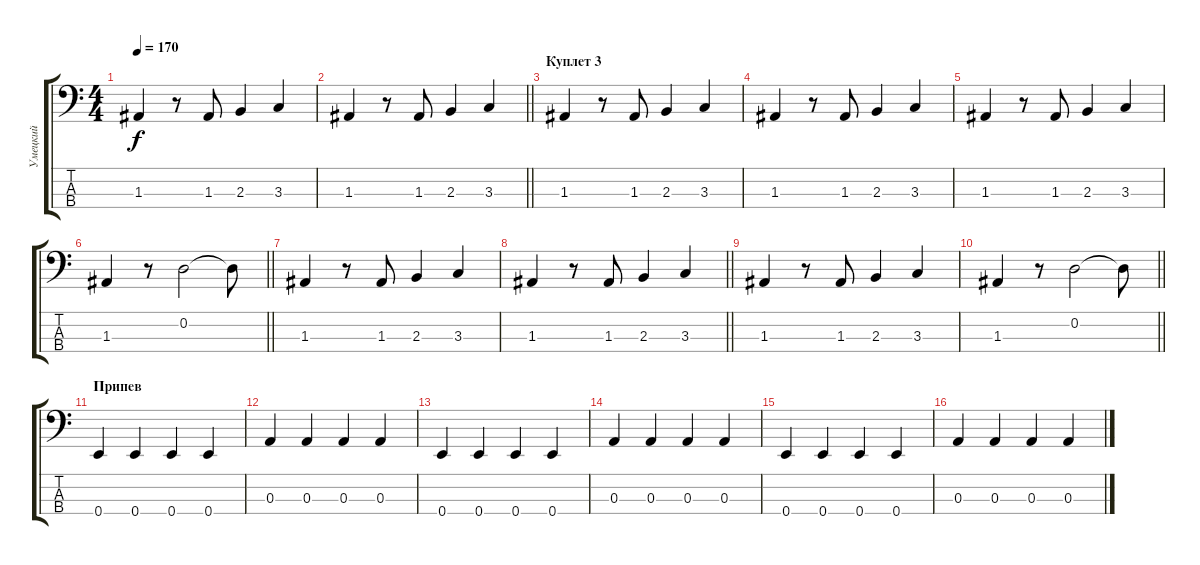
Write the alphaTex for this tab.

\track ("Умецкий" "Умецкий") {instrument slapbass1}
\staff {score tabs}
\tuning (G2 D2 A1 E1) {hide}
\ts (4 4)
\tempo 170
\clef f4
\ks c
1.3.4{dy f} r.8 1.3.8 2.3.4 3.3.4 |
\barLineRight lightlight
1.3.4 r.8 1.3.8 2.3.4 3.3.4 |
\section ("" "Куплет 3")
1.3.4 r.8 1.3.8 2.3.4 3.3.4 |
1.3.4 r.8 1.3.8 2.3.4 3.3.4 |
1.3.4 r.8 1.3.8 2.3.4 3.3.4 |
\barLineRight lightlight
1.3.4 r.8 0.2.2 0.2{t}.8 |
1.3.4 r.8 1.3.8 2.3.4 3.3.4 |
\barLineRight lightlight
1.3.4 r.8 1.3.8 2.3.4 3.3.4 |
1.3.4 r.8 1.3.8 2.3.4 3.3.4 |
\barLineRight lightlight
1.3.4 r.8 0.2.2 0.2{t}.8 |
\section ("" "Припев")
0.4.4 0.4.4 0.4.4 0.4.4 |
0.3.4 0.3.4 0.3.4 0.3.4 |
0.4.4 0.4.4 0.4.4 0.4.4 |
0.3.4 0.3.4 0.3.4 0.3.4 |
0.4.4 0.4.4 0.4.4 0.4.4 |
0.3.4 0.3.4 0.3.4 0.3.4
